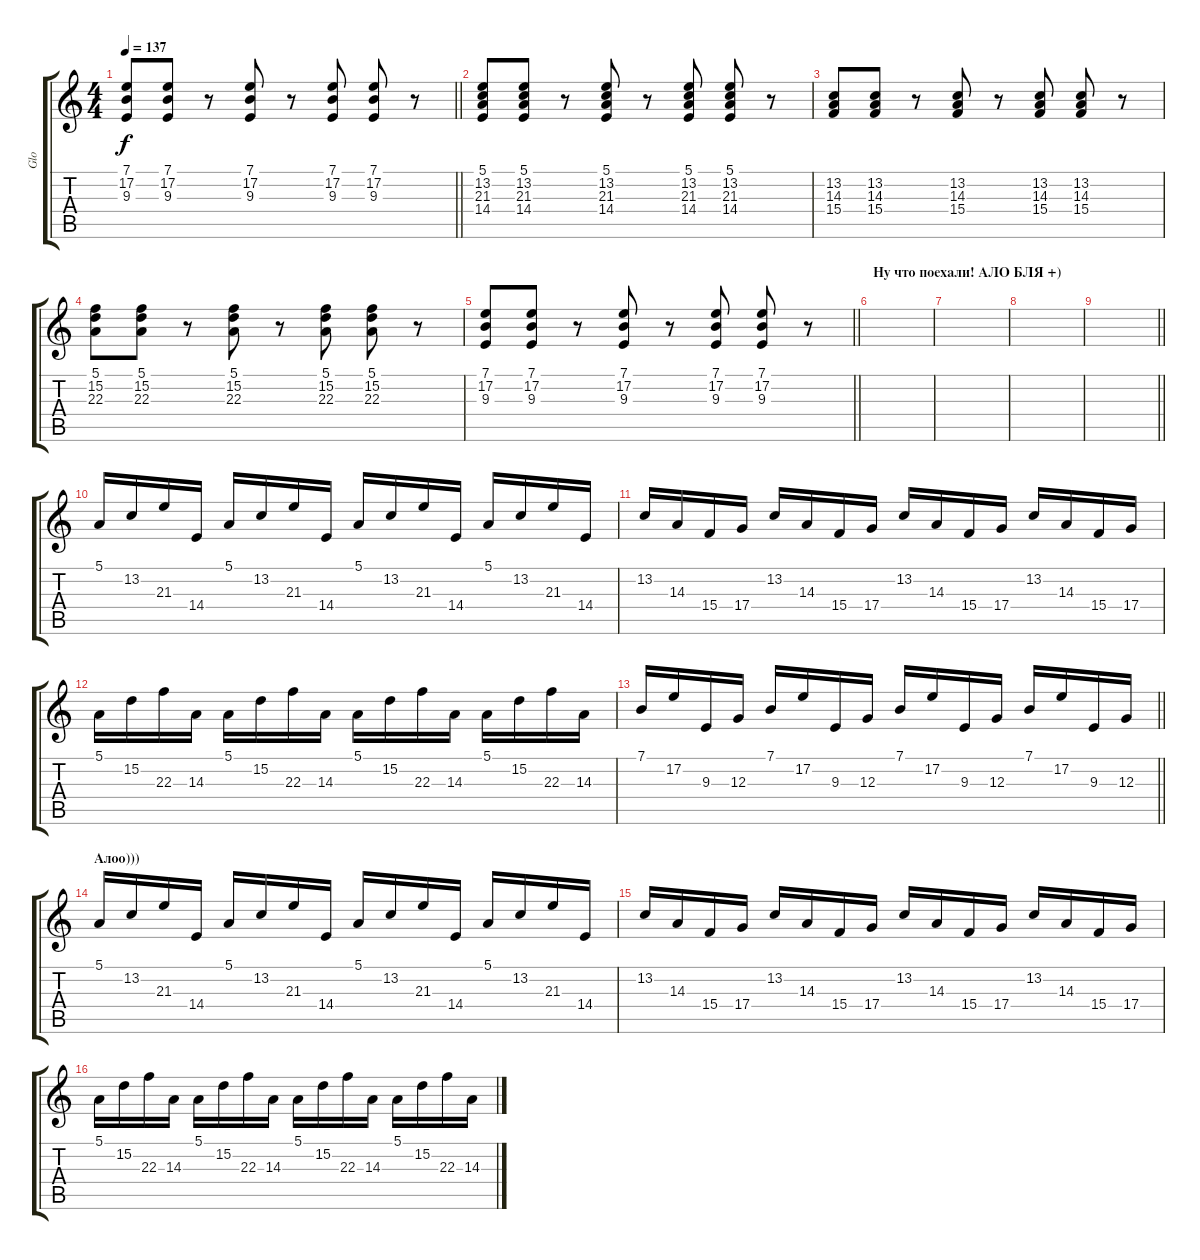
\track ("Glo" "Glo") {instrument lead1square}
\staff {score tabs}
\tuning (E4 B3 G3 D3 A2 E2) {hide}
\ts (4 4)
\tempo 137
\clef g2
\barLineRight lightlight
\ks c
(7.1 17.2 9.3).8{dy f} (7.1 17.2 9.3).8 r.8 (7.1 17.2 9.3).8 r.8 (7.1 17.2 9.3).8 (7.1 17.2 9.3).8 r.8 |
(5.1 13.2 21.3 14.4).8 (5.1 13.2 21.3 14.4).8 r.8 (5.1 13.2 21.3 14.4).8 r.8 (5.1 13.2 21.3 14.4).8 (5.1 13.2 21.3 14.4).8 r.8 |
(13.2 14.3 15.4).8 (13.2 14.3 15.4).8 r.8 (13.2 14.3 15.4).8 r.8 (13.2 14.3 15.4).8 (13.2 14.3 15.4).8 r.8 |
(5.1 15.2 22.3).8 (5.1 15.2 22.3).8 r.8 (5.1 15.2 22.3).8 r.8 (5.1 15.2 22.3).8 (5.1 15.2 22.3).8 r.8 |
\barLineRight lightlight
(7.1 17.2 9.3).8 (7.1 17.2 9.3).8 r.8 (7.1 17.2 9.3).8 r.8 (7.1 17.2 9.3).8 (7.1 17.2 9.3).8 r.8 |
\section ("" "Ну что поехали! АЛО БЛЯ +)")
|
|
|
\barLineRight lightlight
|
5.1.16 13.2.16 21.3.16 14.4.16 5.1.16 13.2.16 21.3.16 14.4.16 5.1.16 13.2.16 21.3.16 14.4.16 5.1.16 13.2.16 21.3.16 14.4.16 |
13.2.16 14.3.16 15.4.16 17.4.16 13.2.16 14.3.16 15.4.16 17.4.16 13.2.16 14.3.16 15.4.16 17.4.16 13.2.16 14.3.16 15.4.16 17.4.16 |
5.1.16 15.2.16 22.3.16 14.3.16 5.1.16 15.2.16 22.3.16 14.3.16 5.1.16 15.2.16 22.3.16 14.3.16 5.1.16 15.2.16 22.3.16 14.3.16 |
\barLineRight lightlight
7.1.16 17.2.16 9.3.16 12.3.16 7.1.16 17.2.16 9.3.16 12.3.16 7.1.16 17.2.16 9.3.16 12.3.16 7.1.16 17.2.16 9.3.16 12.3.16 |
\section ("" "Алоо)))")
5.1.16 13.2.16 21.3.16 14.4.16 5.1.16 13.2.16 21.3.16 14.4.16 5.1.16 13.2.16 21.3.16 14.4.16 5.1.16 13.2.16 21.3.16 14.4.16 |
13.2.16 14.3.16 15.4.16 17.4.16 13.2.16 14.3.16 15.4.16 17.4.16 13.2.16 14.3.16 15.4.16 17.4.16 13.2.16 14.3.16 15.4.16 17.4.16 |
5.1.16 15.2.16 22.3.16 14.3.16 5.1.16 15.2.16 22.3.16 14.3.16 5.1.16 15.2.16 22.3.16 14.3.16 5.1.16 15.2.16 22.3.16 14.3.16
